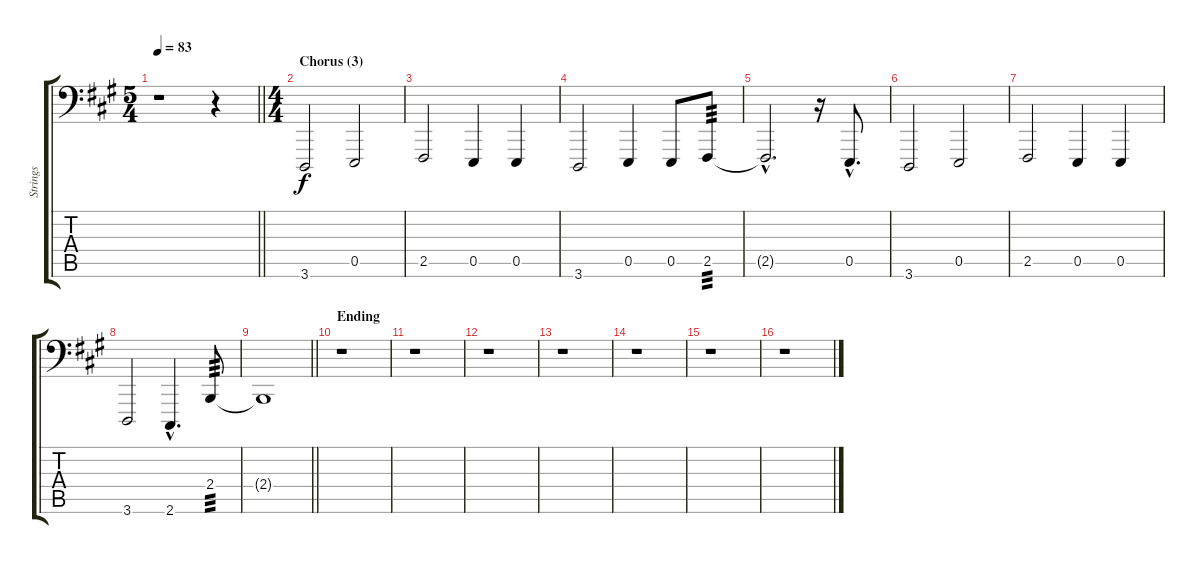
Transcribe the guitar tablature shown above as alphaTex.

\track ("Strings" "Strings") {instrument stringensemble1}
\staff {score tabs}
\tuning (C3 G2 D2 A1 E1 B0) {hide}
\ts (5 4)
\tempo 83
\clef f4
\barLineRight lightlight
\ks f#minor
r.1{dy f} r.4 |
\ts (4 4)
\section ("" "Chorus (3)")
3.6.2 0.5.2 |
2.5.2 0.5.4 0.5.4 |
3.6.2 0.5.4 0.5.8 2.5.8{tp 3} |
2.5{hac t}.2{d} r.16 0.5{hac}.8{d} |
3.6.2 0.5.2 |
2.5.2 0.5.4 0.5.4 |
3.6.2 2.6{hac}.4{d} 2.4.8{tp 3} |
\barLineRight lightlight
2.4{t}.1 |
\section ("" "Ending")
r.1 |
r.1 |
r.1 |
r.1 |
r.1 |
r.1 |
r.1
